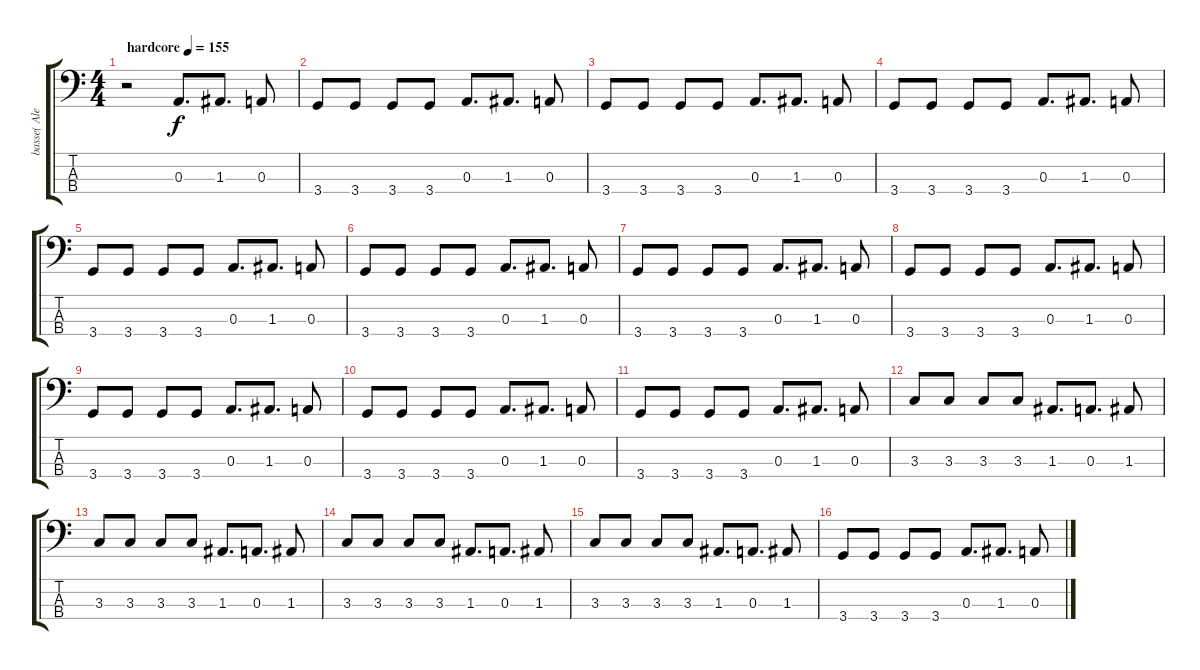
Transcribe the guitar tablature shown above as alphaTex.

\track ("basse( Alex )" "basse( Ale") {instrument electricbasspick}
\staff {score tabs}
\tuning (G2 D2 A1 E1) {hide}
\ts (4 4)
\tempo (155 "hardcore")
\clef f4
\ks c
r.2{dy f instrument electricbasspick} 0.3.8{d} 1.3.8{d} 0.3.8 |
3.4.8 3.4.8 3.4.8 3.4.8 0.3.8{d} 1.3.8{d} 0.3.8 |
3.4.8 3.4.8 3.4.8 3.4.8 0.3.8{d} 1.3.8{d} 0.3.8 |
3.4.8 3.4.8 3.4.8 3.4.8 0.3.8{d} 1.3.8{d} 0.3.8 |
3.4.8 3.4.8 3.4.8 3.4.8 0.3.8{d} 1.3.8{d} 0.3.8 |
3.4.8 3.4.8 3.4.8 3.4.8 0.3.8{d} 1.3.8{d} 0.3.8 |
3.4.8 3.4.8 3.4.8 3.4.8 0.3.8{d} 1.3.8{d} 0.3.8 |
3.4.8 3.4.8 3.4.8 3.4.8 0.3.8{d} 1.3.8{d} 0.3.8 |
3.4.8 3.4.8 3.4.8 3.4.8 0.3.8{d} 1.3.8{d} 0.3.8 |
3.4.8 3.4.8 3.4.8 3.4.8 0.3.8{d} 1.3.8{d} 0.3.8 |
3.4.8 3.4.8 3.4.8 3.4.8 0.3.8{d} 1.3.8{d} 0.3.8 |
3.3.8 3.3.8 3.3.8 3.3.8 1.3.8{d} 0.3.8{d} 1.3.8 |
3.3.8 3.3.8 3.3.8 3.3.8 1.3.8{d} 0.3.8{d} 1.3.8 |
3.3.8 3.3.8 3.3.8 3.3.8 1.3.8{d} 0.3.8{d} 1.3.8 |
3.3.8 3.3.8 3.3.8 3.3.8 1.3.8{d} 0.3.8{d} 1.3.8 |
3.4.8 3.4.8 3.4.8 3.4.8 0.3.8{d} 1.3.8{d} 0.3.8
